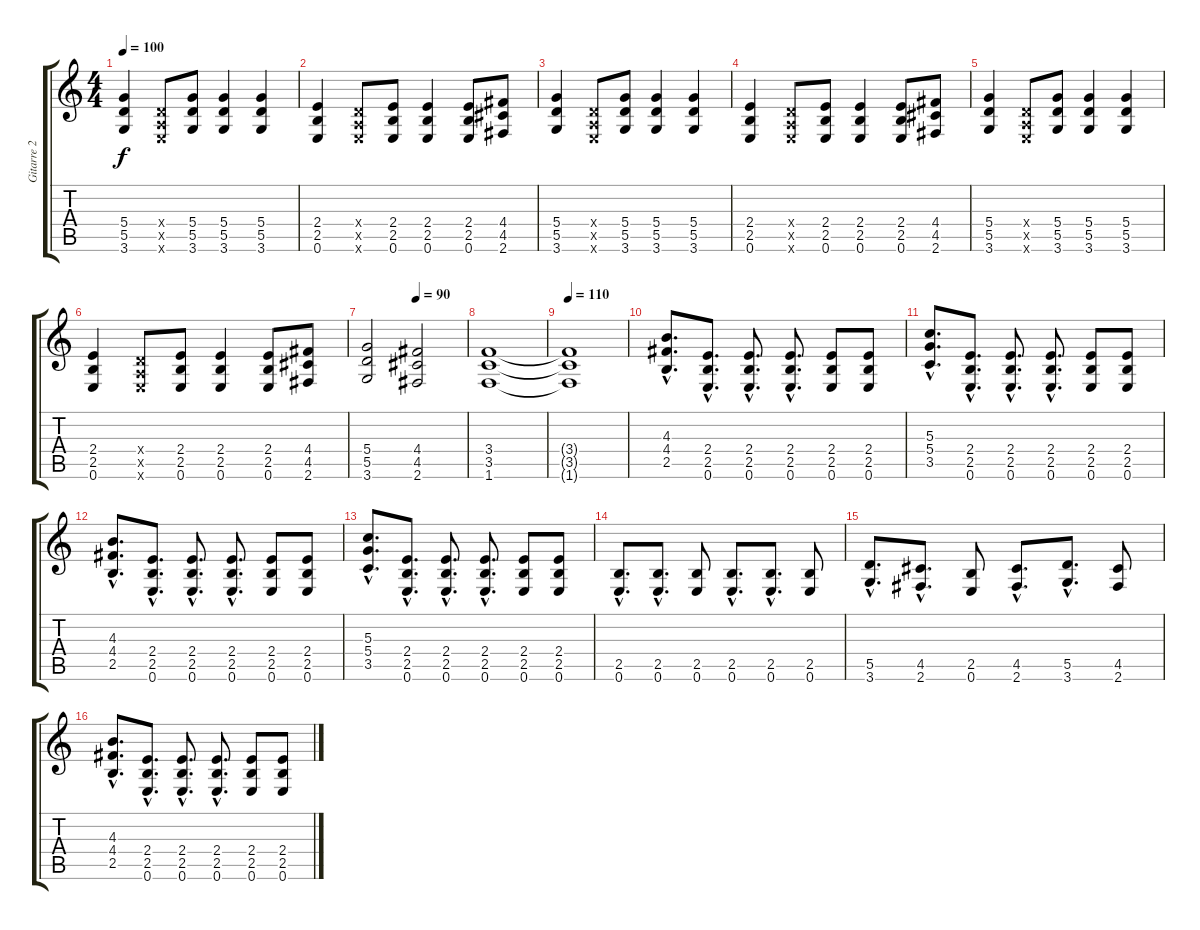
\track ("Gitarre 2" "Gitarre 2") {instrument distortionguitar}
\staff {score tabs}
\tuning (E4 B3 G3 D3 A2 E2) {hide}
\ts (4 4)
\tempo 100
\clef g2
\ks c
(5.4 5.5 3.6).4{dy f} (0.4{x} 0.5{x} 0.6{x}).8 (5.4 5.5 3.6).8 (5.4 5.5 3.6).4 (5.4 5.5 3.6).4 |
(2.4 2.5 0.6).4 (0.4{x} 0.5{x} 0.6{x}).8 (2.4 2.5 0.6).8 (2.4 2.5 0.6).4 (2.4 2.5 0.6).8 (4.4 4.5 2.6).8 |
(5.4 5.5 3.6).4 (0.4{x} 0.5{x} 0.6{x}).8 (5.4 5.5 3.6).8 (5.4 5.5 3.6).4 (5.4 5.5 3.6).4 |
(2.4 2.5 0.6).4 (0.4{x} 0.5{x} 0.6{x}).8 (2.4 2.5 0.6).8 (2.4 2.5 0.6).4 (2.4 2.5 0.6).8 (4.4 4.5 2.6).8 |
(5.4 5.5 3.6).4 (0.4{x} 0.5{x} 0.6{x}).8 (5.4 5.5 3.6).8 (5.4 5.5 3.6).4 (5.4 5.5 3.6).4 |
(2.4 2.5 0.6).4 (0.4{x} 0.5{x} 0.6{x}).8 (2.4 2.5 0.6).8 (2.4 2.5 0.6).4 (2.4 2.5 0.6).8 (4.4 4.5 2.6).8 |
\tempo (90 0.5)
(5.4 5.5 3.6).2 (4.4 4.5 2.6).2 |
(3.4 3.5 1.6).1 |
\tempo 110
(3.4{t} 3.5{t} 1.6{t}).1 |
(4.3{hac} 4.4{hac} 2.5{hac}).8{d} (2.4{hac} 2.5{hac} 0.6{hac}).8{d} (2.4{hac} 2.5{hac} 0.6{hac}).8{d} (2.4{hac} 2.5{hac} 0.6{hac}).8{d} (2.4 2.5 0.6).8 (2.4 2.5 0.6).8 |
(5.3{hac} 5.4{hac} 3.5{hac}).8{d} (2.4{hac} 2.5{hac} 0.6{hac}).8{d} (2.4{hac} 2.5{hac} 0.6{hac}).8{d} (2.4{hac} 2.5{hac} 0.6{hac}).8{d} (2.4 2.5 0.6).8 (2.4 2.5 0.6).8 |
(4.3{hac} 4.4{hac} 2.5{hac}).8{d} (2.4{hac} 2.5{hac} 0.6{hac}).8{d} (2.4{hac} 2.5{hac} 0.6{hac}).8{d} (2.4{hac} 2.5{hac} 0.6{hac}).8{d} (2.4 2.5 0.6).8 (2.4 2.5 0.6).8 |
(5.3{hac} 5.4{hac} 3.5{hac}).8{d} (2.4{hac} 2.5{hac} 0.6{hac}).8{d} (2.4{hac} 2.5{hac} 0.6{hac}).8{d} (2.4{hac} 2.5{hac} 0.6{hac}).8{d} (2.4 2.5 0.6).8 (2.4 2.5 0.6).8 |
(2.5{hac} 0.6{hac}).8{d} (2.5{hac} 0.6{hac}).8{d} (2.5 0.6).8 (2.5{hac} 0.6{hac}).8{d} (2.5{hac} 0.6{hac}).8{d} (2.5 0.6).8 |
(5.5{hac} 3.6{hac}).8{d} (4.5{hac} 2.6{hac}).8{d} (2.5 0.6).8 (4.5{hac} 2.6{hac}).8{d} (5.5{hac} 3.6{hac}).8{d} (4.5 2.6).8 |
(4.3{hac} 4.4{hac} 2.5{hac}).8{d} (2.4{hac} 2.5{hac} 0.6{hac}).8{d} (2.4{hac} 2.5{hac} 0.6{hac}).8{d} (2.4{hac} 2.5{hac} 0.6{hac}).8{d} (2.4 2.5 0.6).8 (2.4 2.5 0.6).8
